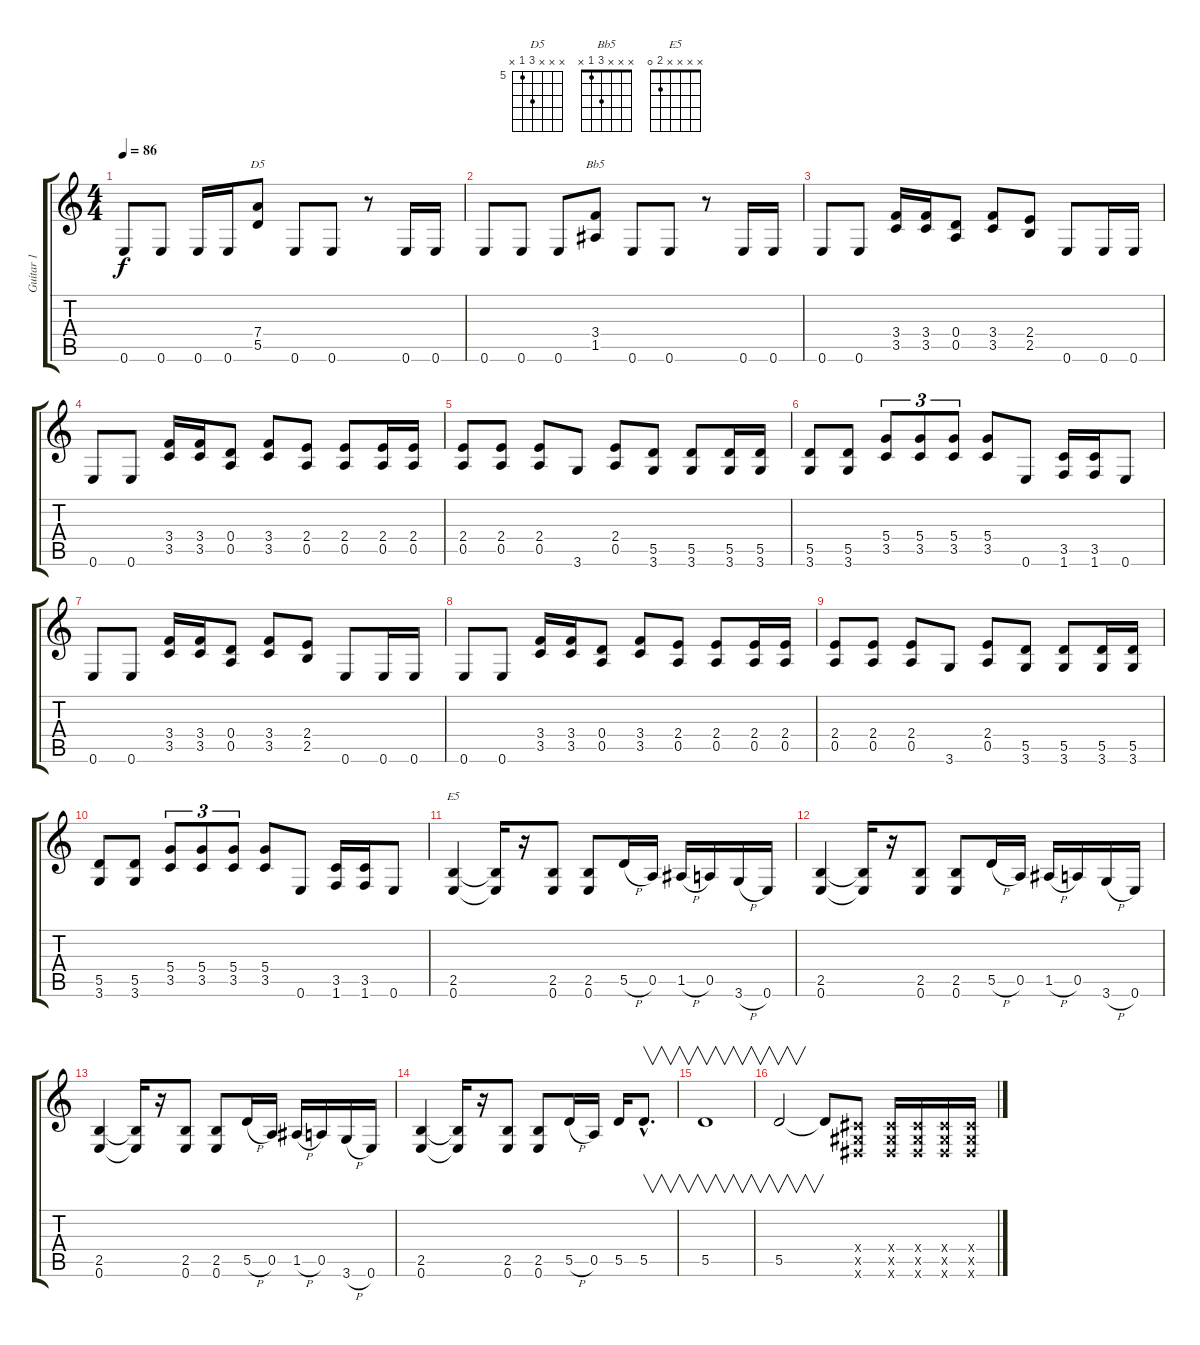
\track ("Guitar 1" "Guitar 1") {instrument distortionguitar}
\staff {score tabs}
\tuning (E4 B3 G3 D3 A2 E2) {hide}
\chord ("D5" x x x 7 5 x) {firstfret 5}
\chord ("Bb5" x x x 3 1 x)
\chord ("E5" x x x x 2 0)
\ts (4 4)
\tempo 86
\clef g2
\ks c
0.6.8{dy f} 0.6.8 0.6.16 0.6.16 (7.4 5.5).8{ch "D5"} 0.6.8 0.6.8 r.8 0.6.16 0.6.16 |
0.6.8 0.6.8 0.6.8 (3.4 1.5).8{ch "Bb5"} 0.6.8 0.6.8 r.8 0.6.16 0.6.16 |
0.6.8 0.6.8 (3.4 3.5).16 (3.4 3.5).16 (0.4 0.5).8 (3.4 3.5).8 (2.4 2.5).8 0.6.8 0.6.16 0.6.16 |
0.6.8 0.6.8 (3.4 3.5).16 (3.4 3.5).16 (0.4 0.5).8 (3.4 3.5).8 (2.4 0.5).8 (2.4 0.5).8 (2.4 0.5).16 (2.4 0.5).16 |
(2.4 0.5).8 (2.4 0.5).8 (2.4 0.5).8 3.6.8 (2.4 0.5).8 (5.5 3.6).8 (5.5 3.6).8 (5.5 3.6).16 (5.5 3.6).16 |
(5.5 3.6).8 (5.5 3.6).8 (5.4 3.5).8{tu (3 2)} (5.4 3.5).8{tu (3 2)} (5.4 3.5).8{tu (3 2)} (5.4 3.5).8 0.6.8 (3.5 1.6).16 (3.5 1.6).16 0.6.8 |
0.6.8 0.6.8 (3.4 3.5).16 (3.4 3.5).16 (0.4 0.5).8 (3.4 3.5).8 (2.4 2.5).8 0.6.8 0.6.16 0.6.16 |
0.6.8 0.6.8 (3.4 3.5).16 (3.4 3.5).16 (0.4 0.5).8 (3.4 3.5).8 (2.4 0.5).8 (2.4 0.5).8 (2.4 0.5).16 (2.4 0.5).16 |
(2.4 0.5).8 (2.4 0.5).8 (2.4 0.5).8 3.6.8 (2.4 0.5).8 (5.5 3.6).8 (5.5 3.6).8 (5.5 3.6).16 (5.5 3.6).16 |
(5.5 3.6).8 (5.5 3.6).8 (5.4 3.5).8{tu (3 2)} (5.4 3.5).8{tu (3 2)} (5.4 3.5).8{tu (3 2)} (5.4 3.5).8 0.6.8 (3.5 1.6).16 (3.5 1.6).16 0.6.8 |
(2.5 0.6).4{ch "E5"} (2.5{t} 0.6{t}).16 r.16 (2.5 0.6).8 (2.5 0.6).8 5.5{h}.16 0.5.16 1.5{h}.16 0.5.16 3.6{h}.16 0.6.16 |
(2.5 0.6).4 (2.5{t} 0.6{t}).16 r.16 (2.5 0.6).8 (2.5 0.6).8 5.5{h}.16 0.5.16 1.5{h}.16 0.5.16 3.6{h}.16 0.6.16 |
(2.5 0.6).4 (2.5{t} 0.6{t}).16 r.16 (2.5 0.6).8 (2.5 0.6).8 5.5{h}.16 0.5.16 1.5{h}.16 0.5.16 3.6{h}.16 0.6.16 |
(2.5 0.6).4 (2.5{t} 0.6{t}).16 r.16 (2.5 0.6).8 (2.5 0.6).8 5.5{h}.16 0.5.16 5.5.16 5.5{hac}.8{v d} |
5.5.1{v} |
5.5.2{v} 5.5{t}.8 (-1.4{x} -1.5{x} -1.6{x}).8 (-1.4{x} -1.5{x} -1.6{x}).16 (-1.4{x} -1.5{x} -1.6{x}).16 (-1.4{x} -1.5{x} -1.6{x}).16 (-1.4{x} -1.5{x} -1.6{x}).16
